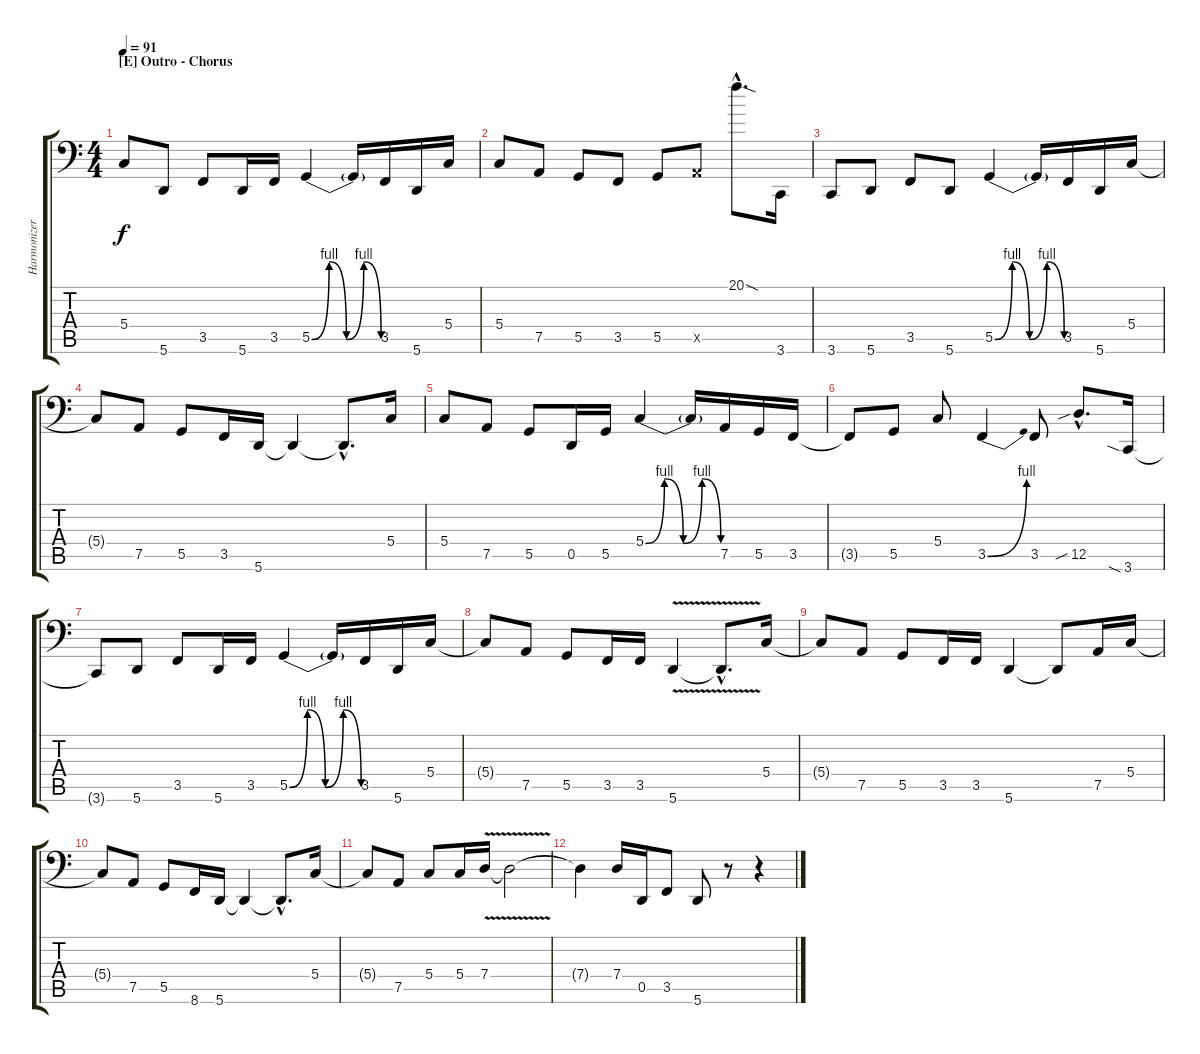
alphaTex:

\track ("Harmonizer" "Harmonizer") {instrument distortionguitar}
\staff {score tabs}
\tuning (A2 E2 C2 G1 D1 A0) {hide}
\ts (4 4)
\section ("" "[E] Outro - Chorus")
\tempo 91
\clef f4
\ks c
5.4.8{dy f} 5.6.8 3.5.8 5.6.16 3.5.16 5.5{be (custom 0 0 15 4 30 0 45 4 60 0)}.4 5.5{t}.16 3.5.16 5.6.16 5.4.16 |
5.4.8 7.5.8 5.5.8 3.5.8 5.5.8 7.5{x}.8 20.1{sod hac}.8{d} 3.6.16 |
3.6.8 5.6.8 3.5.8 5.6.8 5.5{be (custom 0 0 15 4 30 0 45 4 60 0)}.4 5.5{t}.16 3.5.16 5.6.16 5.4.16 |
5.4{t}.8 7.5.8 5.5.8 3.5.16 5.6.16 5.6{t}.4 5.6{hac t}.8{d} 5.4.16 |
5.4.8 7.5.8 5.5.8 0.5.16 5.5.16 5.4{be (custom 0 0 15 4 30 0 45 4 60 0)}.4 5.4{t}.16 7.5.16 5.5.16 3.5.16 |
3.5{t}.8 5.5.8 5.4.8 3.5{be (bend 0 0 60 4)}.4 3.5.8 12.5{sib hac}.8{d} 3.6{sia}.16 |
3.6{t}.8 5.6.8 3.5.8 5.6.16 3.5.16 5.5{be (custom 0 0 15 4 30 0 45 4 60 0)}.4 5.5{t}.16 3.5.16 5.6.16 5.4.16 |
5.4{t}.8 7.5.8 5.5.8 3.5.16 3.5.16 5.6{v}.4 5.6{hac t}.8{d} 5.4.16 |
5.4{t}.8 7.5.8 5.5.8 3.5.16 3.5.16 5.6.4 5.6{t}.8 7.5.16 5.4.16 |
5.4{t}.8 7.5.8 5.5.8 8.6.16 5.6.16 5.6{t}.4 5.6{hac t}.8{d} 5.4.16 |
5.4{t}.8 7.5.8 5.4.8 5.4.16 7.4{v}.16 7.4{t}.2 |
7.4{t}.4 7.4.16 0.5.16 3.5.8 5.6.8 r.8 r.4
